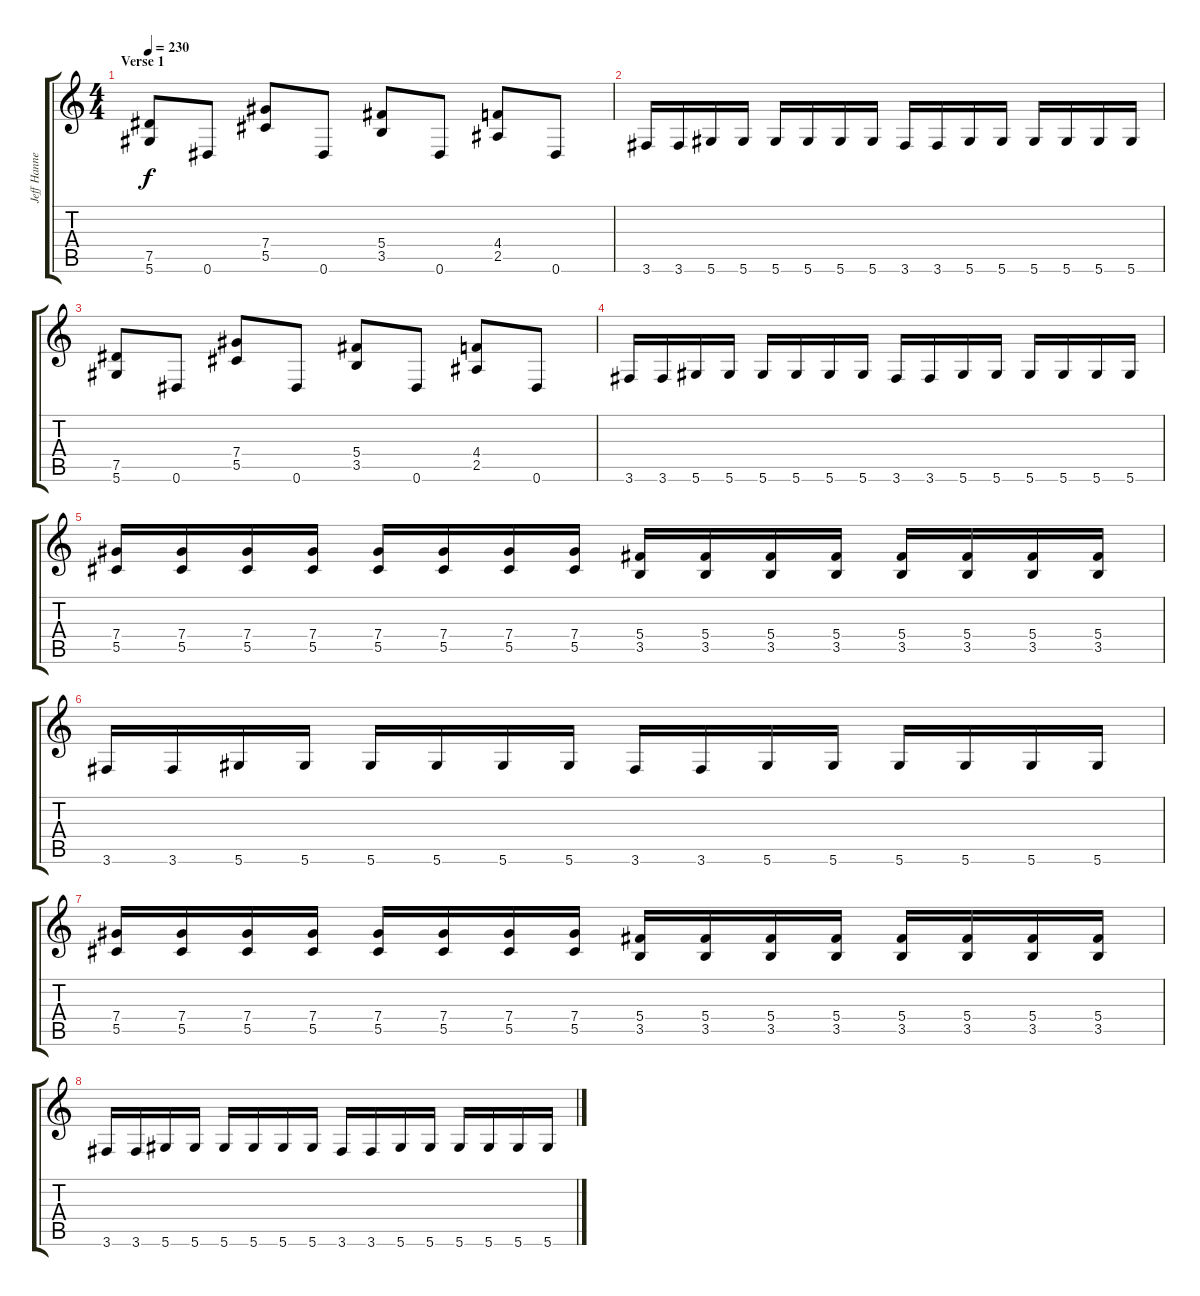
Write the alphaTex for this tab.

\track ("Jeff Hanneman" "Jeff Hanne") {instrument distortionguitar}
\staff {score tabs}
\tuning (Eb4 Bb3 Gb3 Db3 Ab2 Eb2) {hide}
\ts (4 4)
\section ("" "Verse 1")
\tempo 230
\clef g2
\ks c
(7.5 5.6).8{dy f instrument distortionguitar} 0.6.8 (7.4 5.5).8 0.6.8 (5.4 3.5).8 0.6.8 (4.4 2.5).8 0.6.8 |
3.6.16 3.6.16 5.6.16 5.6.16 5.6.16 5.6.16 5.6.16 5.6.16 3.6.16 3.6.16 5.6.16 5.6.16 5.6.16 5.6.16 5.6.16 5.6.16 |
(7.5 5.6).8 0.6.8 (7.4 5.5).8 0.6.8 (5.4 3.5).8 0.6.8 (4.4 2.5).8 0.6.8 |
3.6.16 3.6.16 5.6.16 5.6.16 5.6.16 5.6.16 5.6.16 5.6.16 3.6.16 3.6.16 5.6.16 5.6.16 5.6.16 5.6.16 5.6.16 5.6.16 |
(7.4 5.5).16 (7.4 5.5).16 (7.4 5.5).16 (7.4 5.5).16 (7.4 5.5).16 (7.4 5.5).16 (7.4 5.5).16 (7.4 5.5).16 (5.4 3.5).16 (5.4 3.5).16 (5.4 3.5).16 (5.4 3.5).16 (5.4 3.5).16 (5.4 3.5).16 (5.4 3.5).16 (5.4 3.5).16 |
3.6.16 3.6.16 5.6.16 5.6.16 5.6.16 5.6.16 5.6.16 5.6.16 3.6.16 3.6.16 5.6.16 5.6.16 5.6.16 5.6.16 5.6.16 5.6.16 |
(7.4 5.5).16 (7.4 5.5).16 (7.4 5.5).16 (7.4 5.5).16 (7.4 5.5).16 (7.4 5.5).16 (7.4 5.5).16 (7.4 5.5).16 (5.4 3.5).16 (5.4 3.5).16 (5.4 3.5).16 (5.4 3.5).16 (5.4 3.5).16 (5.4 3.5).16 (5.4 3.5).16 (5.4 3.5).16 |
3.6.16 3.6.16 5.6.16 5.6.16 5.6.16 5.6.16 5.6.16 5.6.16 3.6.16 3.6.16 5.6.16 5.6.16 5.6.16 5.6.16 5.6.16 5.6.16
